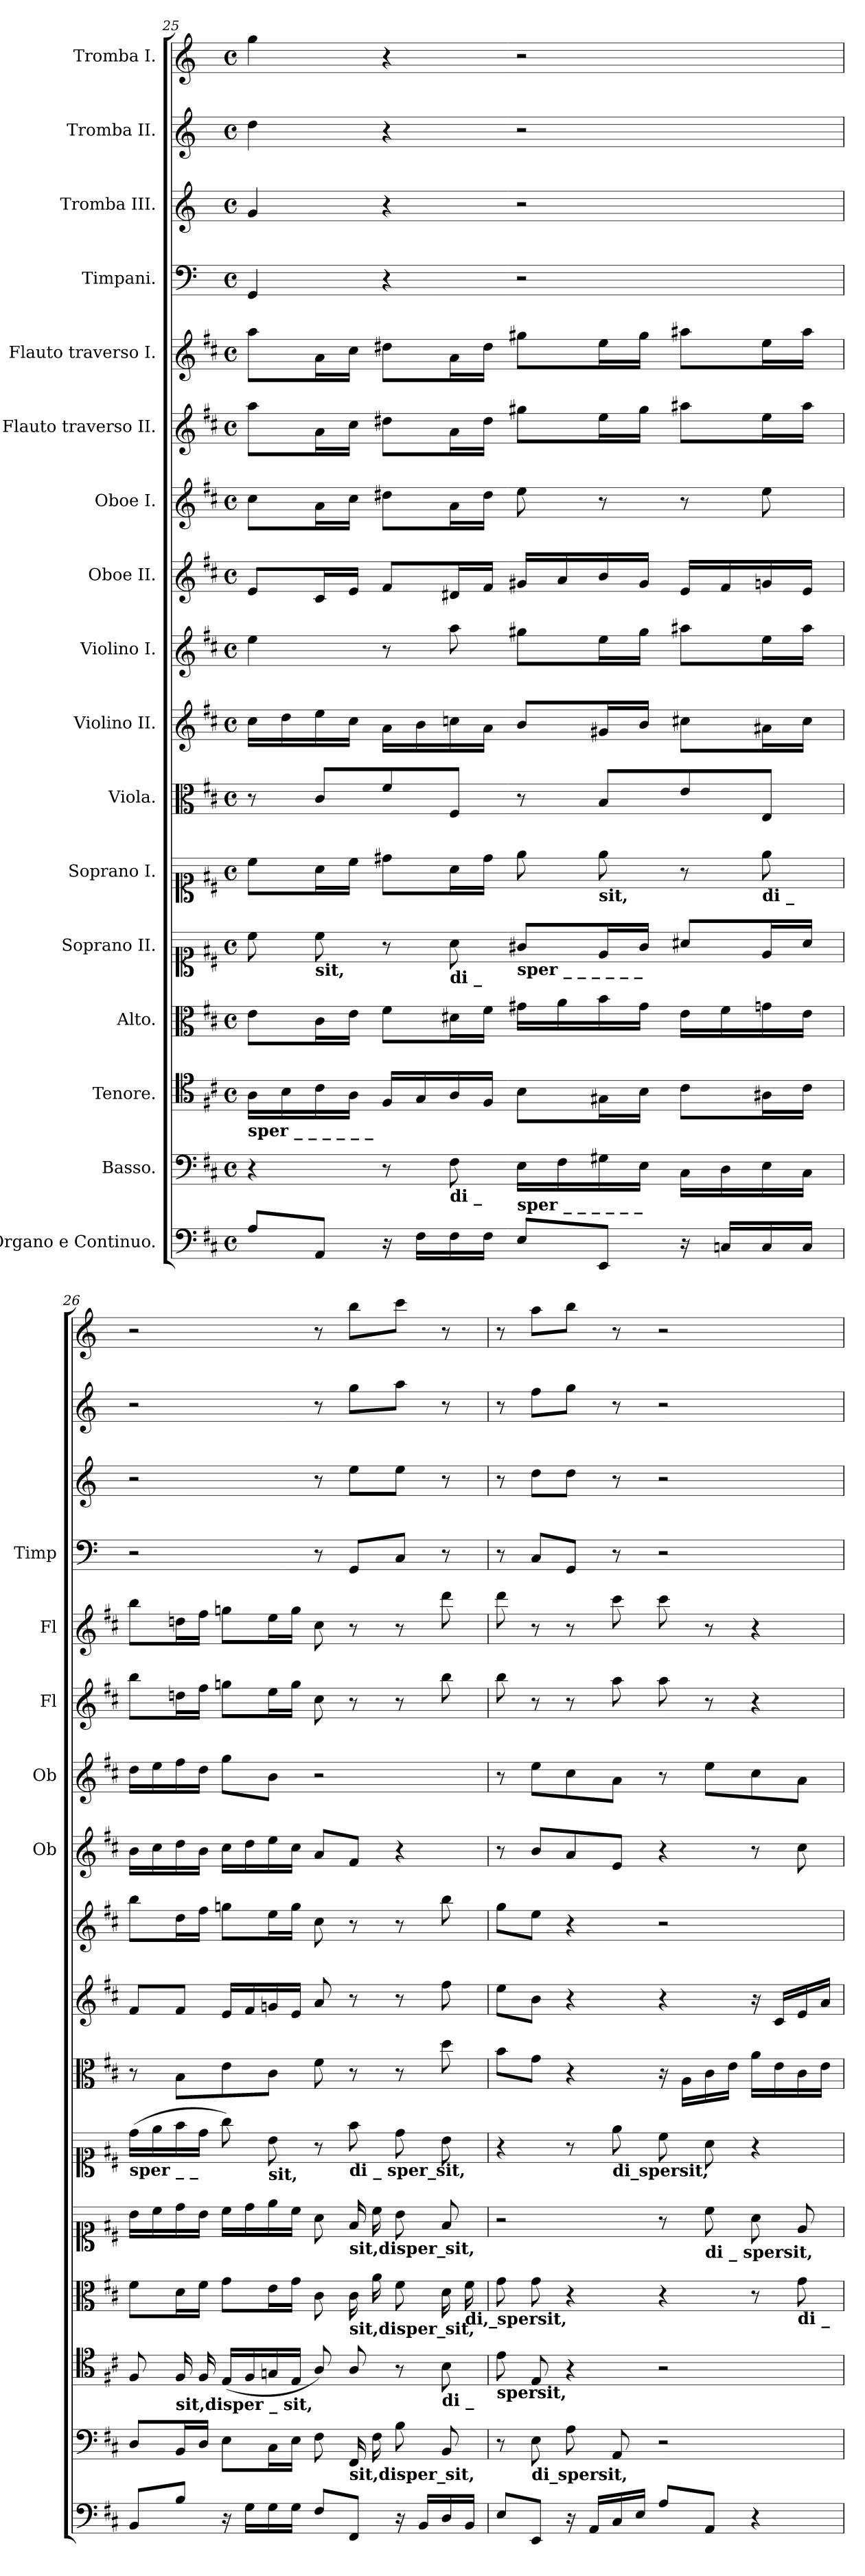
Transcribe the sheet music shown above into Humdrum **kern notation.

**kern	**kern	**kern	**kern	**kern	**kern	**kern	**kern	**kern	**kern	**kern	**kern	**kern	**kern	**kern	**kern	**kern
*part17	*part16	*part15	*part14	*part13	*part12	*part11	*part10	*part9	*part8	*part7	*part6	*part5	*part4	*part3	*part2	*part1
*staff17	*staff16	*staff15	*staff14	*staff13	*staff12	*staff11	*staff10	*staff9	*staff8	*staff7	*staff6	*staff5	*staff4	*staff3	*staff2	*staff1
*I"Organo  e Continuo.	*I"Basso.	*I"Tenore.	*I"Alto.	*I"Soprano  II.	*I"Soprano  I.	*I"Viola.	*I"Violino II.	*I"Violino I.	*I"Oboe  II.	*I"Oboe  I.	*I"Flauto  traverso  II.	*I"Flauto  traverso  I.	*I"Timpani.	*I"Tromba  III.	*I"Tromba  II.	*I"Tromba  I.
*	*	*	*	*	*	*	*	*	*I'Ob	*I'Ob	*I'Fl	*I'Fl	*I'Timp	*	*	*
*clefF4	*clefF4	*clefC4	*clefC3	*clefC1	*clefC1	*clefC3	*clefG2	*clefG2	*clefG2	*clefG2	*clefG2	*clefG2	*clefF4	*clefG2	*clefG2	*clefG2
*	*	*	*	*	*	*	*	*	*	*	*	*	*	*ITrd-1c-2	*ITrd-1c-2	*ITrd-1c-2
*k[f#c#]	*k[f#c#]	*k[f#c#]	*k[f#c#]	*k[f#c#]	*k[f#c#]	*k[f#c#]	*k[f#c#]	*k[f#c#]	*k[f#c#]	*k[f#c#]	*k[f#c#]	*k[f#c#]	*k[]	*k[f#c#]	*k[f#c#]	*k[f#c#]
*M4/4	*M4/4	*M4/4	*M4/4	*M4/4	*M4/4	*M4/4	*M4/4	*M4/4	*M4/4	*M4/4	*M4/4	*M4/4	*M4/4	*M4/4	*M4/4	*M4/4
*met(c)	*met(c)	*met(c)	*met(c)	*met(c)	*met(c)	*met(c)	*met(c)	*met(c)	*met(c)	*met(c)	*met(c)	*met(c)	*met(c)	*met(c)	*met(c)	*met(c)
=25	=25	=25	=25	=25	=25	=25	=25	=25	=25	=25	=25	=25	=25	=25	=25	=25
!	!	!LO:TX:b:B:t=sper        _           _           _          _          _          _	!	!	!	!	!	!	!	!	!	!	!	!	!	!
8A\L	4r	16A\LL	8e\L	8cc#\	8cc#\L	8r	16cc#\LL	4ee\	8e/L	8cc#\L	8aa\L	8aa\L	4GG/	4a/	4ee\	4aa\
.	.	16B\	.	.	.	.	16dd\	.	.	.	.	.	.	.	.	.
!	!	!	!	!LO:TX:b:B:t=sit,	!	!	!	!	!	!	!	!	!	!	!	!
8AA/J	.	16c#\	16c#\L	8cc#\	16a\L	8c#/L	16ee\	.	16c#/L	16a\L	16a\L	16a\L	.	.	.	.
.	.	16A\JJ	16e\JJ	.	16cc#\JJ	.	16cc#\JJ	.	16e/JJ	16cc#\JJ	16cc#\JJ	16cc#\JJ	.	.	.	.
16r	8r	16F#/LL	8f#\L	8r	8dd#X\L	8f#/	16a\LL	8r	8f#/L	8dd#X\L	8dd#X\L	8dd#X\L	4r	4r	4r	4r
16F#\LL	.	16G/	.	.	.	.	16b\	.	.	.	.	.	.	.	.	.
!	!	!	!	!LO:TX:b:B:t=di _	!	!	!	!	!	!	!	!	!	!	!	!
!	!LO:TX:b:B:t=di   _	!	!	!	!	!	!	!	!	!	!	!	!	!	!	!
16F#\	8F#\	16A/	16d#X\L	8a\	16a\L	8F#/J	16ccn\	8aa\	16d#X/L	16a\L	16a\L	16a\L	.	.	.	.
16F#\JJ	.	16F#/JJ	16f#\JJ	.	16dd#\JJ	.	16a\JJ	.	16f#/JJ	16dd#\JJ	16dd#\JJ	16dd#\JJ	.	.	.	.
!	!	!	!	!LO:TX:b:B:t=sper        _          _           _         _         _         _	!	!	!	!	!	!	!	!	!	!	!	!
!	!LO:TX:b:B:t=sper        _          _          _        _          _          _	!	!	!	!	!	!	!	!	!	!	!	!	!	!	!
8E\L	16E\LL	8B\L	16g#X\LL	8g#X/L	8ee\	8r	8b/L	8gg#X\L	16g#X/LL	8ee\	8gg#X\L	8gg#X\L	2r	2r	2r	2r
.	16F#\	.	16a\	.	.	.	.	.	16a/	.	.	.	.	.	.	.
!	!	!	!	!	!LO:TX:b:B:t=sit,	!	!	!	!	!	!	!	!	!	!	!
8EE/J	16G#X\	16G#X\L	16b\	16e/L	8ee\	8B/L	16g#X/L	16ee\L	16b/	8r	16ee\L	16ee\L	.	.	.	.
.	16E\JJ	16B\JJ	16g#\JJ	16g#/JJ	.	.	16b/JJ	16gg#\JJ	16g#/JJ	.	16gg#\JJ	16gg#\JJ	.	.	.	.
16r	16C#\LL	8c#\L	16e\LL	8a#X/L	8r	8e/	8cc#X\L	8aa#X\L	16e/LL	8r	8aa#X\L	8aa#X\L	.	.	.	.
16Cn/LL	16D\	.	16f#\	.	.	.	.	.	16f#/	.	.	.	.	.	.	.
!	!	!	!	!	!LO:TX:b:B:t=di  _	!	!	!	!	!	!	!	!	!	!	!
16C/	16E\	16A#X\L	16gn\	16e/L	8ee\	8E/J	16a#X\L	16ee\L	16gn/	8ee\	16ee\L	16ee\L	.	.	.	.
16C/JJ	16C#\JJ	16c#\JJ	16e\JJ	16a#/JJ	.	.	16cc#\JJ	16aa#\JJ	16e/JJ	.	16aa#\JJ	16aa#\JJ	.	.	.	.
=26	=26	=26	=26	=26	=26	=26	=26	=26	=26	=26	=26	=26	=26	=26	=26	=26
!	!	!	!	!	!LO:TX:b:B:t=sper    _       _	!	!	!	!	!	!	!	!	!	!	!
8BB/L	8D/L	8F#/	8f#\L	16b\LL	(16dd\LL	8r	8f#/L	8bb\L	16b\LL	16dd\LL	8bb\L	8bb\L	2r	2r	2r	2r
.	.	.	.	16cc#\	16ee\	.	.	.	16cc#\	16ee\	.	.	.	.	.	.
!	!	!LO:TX:b:B:t=sit,disper       _       sit,	!	!	!	!	!	!	!	!	!	!	!	!	!	!
8B\J	16BB/L	16F#/	16d\L	16dd\	16ff#\	8B\L	8f#/J	16dd\L	16dd\	16ff#\	16ddn\L	16ddn\L	.	.	.	.
.	16D/JJ	16F#/	16f#\JJ	16b\JJ	16dd\JJ	.	.	16ff#\JJ	16b\JJ	16dd\JJ	16ff#\JJ	16ff#\JJ	.	.	.	.
16r	8E\L	(16E/LL	8g\L	16cc#\LL	8gg\)	8e\	16e/LL	8ggn\L	16cc#\LL	8gg\L	8ggn\L	8ggn\L	.	.	.	.
16G\LL	.	16F#/	.	16dd\	.	.	16f#/	.	16dd\	.	.	.	.	.	.	.
!	!	!	!	!	!LO:TX:b:B:t=sit,	!	!	!	!	!	!	!	!	!	!	!
16G\	16C#\L	16Gn/	16e\L	16ee\	8b\	8c#\J	16gn/	16ee\L	16ee\	8b\J	16ee\L	16ee\L	.	.	.	.
16G\JJ	16E\JJ	16E/JJ	16g\JJ	16cc#\JJ	.	.	16e/JJ	16gg\JJ	16cc#\JJ	.	16gg\JJ	16gg\JJ	.	.	.	.
8F#\L	8F#\	8A/)	8c#\	8a\	8r	8f#\	8a/	8cc#\	8a/L	2r	8cc#\	8cc#\	8r	8r	8r	8r
!	!	!	!	!	!LO:TX:b:B:t=di _ sper_sit,	!	!	!	!	!	!	!	!	!	!	!
!	!	!	!	!LO:TX:b:B:t=sit,disper_sit,	!	!	!	!	!	!	!	!	!	!	!	!
!	!	!	!LO:TX:b:B:t=sit,disper_sit,	!	!	!	!	!	!	!	!	!	!	!	!	!
!	!LO:TX:b:B:t=sit,disper_sit,	!	!	!	!	!	!	!	!	!	!	!	!	!	!	!
8FF#/J	16FF#/	8A/	16c#\	16f#/	8ff#\	8r	8r	8r	8f#/J	.	8r	8r	8GG/L	8ff#\L	8aa\L	8ccc#\L
.	16F#\	.	16a\	16cc#\	.	.	.	.	.	.	.	.	.	.	.	.
16r	8B\	8r	8f#\	8b\	8dd\	8r	8r	8r	4r	.	8r	8r	8C/J	8ff#\J	8bb\J	8ddd\J
16BB/LL	.	.	.	.	.	.	.	.	.	.	.	.	.	.	.	.
!	!	!LO:TX:b:B:t=di   _	!	!	!	!	!	!	!	!	!	!	!	!	!	!
16D/	8BB/	8B\	16d\	8f#/	8b\	8dd\	8ff#\	8bb\	.	.	8bb\	8ddd\	8r	8r	8r	8r
!	!	!	!LO:TX:b:B:t=di,_spersit,	!	!	!	!	!	!	!	!	!	!	!	!	!
16BB/JJ	.	.	16f#\	.	.	.	.	.	.	.	.	.	.	.	.	.
=27	=27	=27	=27	=27	=27	=27	=27	=27	=27	=27	=27	=27	=27	=27	=27	=27
!	!	!LO:TX:b:B:t=spersit,	!	!	!	!	!	!	!	!	!	!	!	!	!	!
8E\L	8r	8e\	8g\	2r	4r	8b\L	8ee\L	8gg\L	8r	8r	8bb\	8ddd\	8r	8r	8r	8r
!	!LO:TX:b:B:t=di_spersit,	!	!	!	!	!	!	!	!	!	!	!	!	!	!	!
8EE/J	8E\	8E/	8g\	.	.	8g\J	8b\J	8ee\J	8b/L	8ee\L	8r	8r	8C/L	8ee\L	8gg\L	8bb\L
16r	8A\	4r	4r	.	8r	4r	4r	4r	8a/	8cc#\	8r	8r	8GG/J	8ee\J	8aa\J	8ccc#\J
16AA/LL	.	.	.	.	.	.	.	.	.	.	.	.	.	.	.	.
!	!	!	!	!	!LO:TX:b:B:t=di_spersit,	!	!	!	!	!	!	!	!	!	!	!
16C#/	8AA/	.	.	.	8ee\	.	.	.	8e/J	8a\J	8aa\	8ccc#\	8r	8r	8r	8r
16E/JJ	.	.	.	.	.	.	.	.	.	.	.	.	.	.	.	.
8A\L	2r	2r	4r	8r	8cc#\	16r	4r	2r	4r	8r	8aa\	8ccc#\	2r	2r	2r	2r
.	.	.	.	.	.	16A\LL	.	.	.	.	.	.	.	.	.	.
!	!	!	!	!LO:TX:b:B:t=di _ spersit,	!	!	!	!	!	!	!	!	!	!	!	!
8AA/J	.	.	.	8cc#\	8a\	16c#\	.	.	.	8ee\L	8r	8r	.	.	.	.
.	.	.	.	.	.	16e\JJ	.	.	.	.	.	.	.	.	.	.
4r	.	.	8r	8a\	4r	16a\LL	16r	.	8r	8cc#\	4r	4r	.	.	.	.
.	.	.	.	.	.	16e\	16c#/LL	.	.	.	.	.	.	.	.	.
!	!	!	!LO:TX:b:B:t=di  _	!	!	!	!	!	!	!	!	!	!	!	!	!
.	.	.	8g\	8e/	.	16c#\	16e/	.	8cc#\	8a\J	.	.	.	.	.	.
.	.	.	.	.	.	16e\JJ	16a/JJ	.	.	.	.	.	.	.	.	.
=	=	=	=	=	=	=	=	=	=	=	=	=	=	=	=	=
*-	*-	*-	*-	*-	*-	*-	*-	*-	*-	*-	*-	*-	*-	*-	*-	*-
